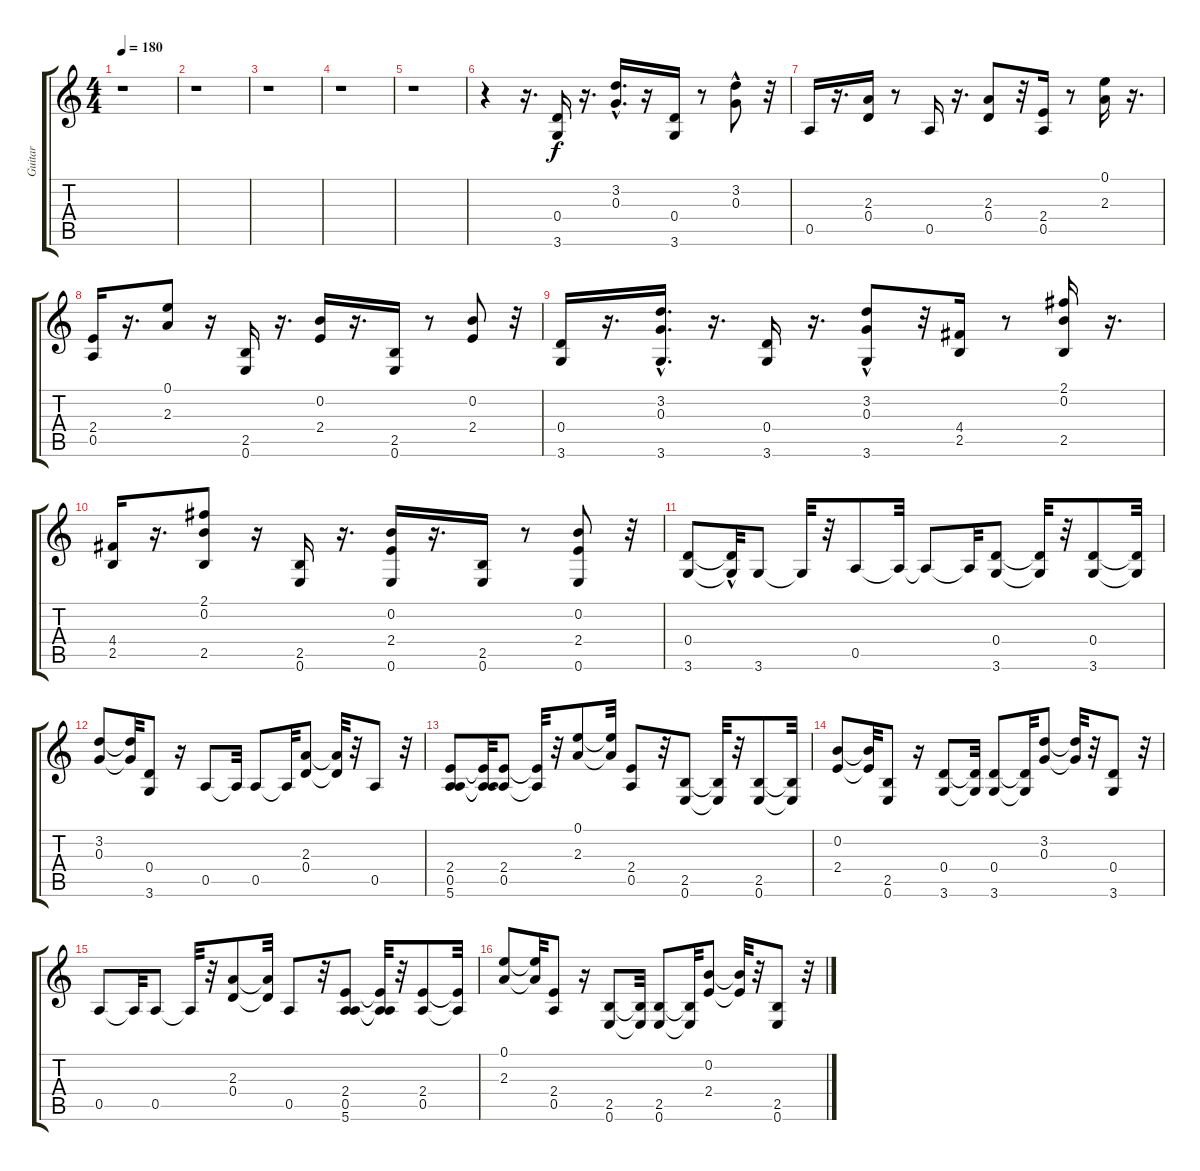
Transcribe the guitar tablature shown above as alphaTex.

\track ("Guitar" "Guitar") {instrument distortionguitar}
\staff {score tabs}
\tuning (E4 B3 G3 D3 A2 E2) {hide}
\ts (4 4)
\tempo 180
\clef g2
\ks c
r.1{dy f} |
r.1 |
r.1 |
r.1 |
r.1 |
r.4 r.16{d} (0.4 3.6).16 r.16{d} (3.2 0.3{hac}).16{d} r.16 (0.4 3.6).16 r.8 (3.2 0.3{hac}).8 r.32 |
0.5.16 r.16{d} (2.3 0.4).16 r.8 0.5.16 r.16{d} (2.3 0.4).8 r.32 (2.4 0.5).16 r.8 (0.1 2.3).16 r.16{d} |
(2.4 0.5).16 r.16{d} (0.1 2.3).8 r.16 (2.5 0.6).16 r.16{d} (0.2 2.4).16 r.16{d} (2.5 0.6).16 r.8 (0.2 2.4).8 r.32 |
(0.4 3.6).16 r.16{d} (3.2 0.3{hac} 3.6).16{d} r.16{d} (0.4 3.6).16 r.16{d} (3.2 0.3{hac} 3.6).8 r.32 (4.4 2.5).16 r.8 (2.1 0.2 2.5).16 r.16{d} |
(4.4 2.5).16 r.16{d} (2.1 0.2 2.5).8 r.16 (2.5 0.6).16 r.16{d} (0.2 2.4 0.6).16 r.16{d} (2.5 0.6).16 r.8 (0.2 2.4 0.6).8 r.32 |
(0.4 3.6).8 (0.4{hac t} 3.6{t}).32 3.6.8 3.6{t}.32 r.32 0.5.8 0.5{t}.32 0.5{t}.8 0.5{t}.32 (0.4 3.6).8 (0.4{t} 3.6{t}).32 r.32 (0.4 3.6).8 (0.4{t} 3.6{t}).32 |
(3.2 0.3).8 (3.2{t} 0.3{t}).32 (0.4 3.6).8 r.16 0.5.8 0.5{t}.32 0.5.8 0.5{t}.32 (2.3 0.4).8 (2.3{t} 0.4{t}).32 r.32 0.5.8 r.32 |
(2.4 0.5 5.6).8 (2.4{t} 0.5{t} 5.6{t}).32 (2.4 0.5).8 (2.4{t} 0.5{t}).32 r.32 (0.1 2.3).8 (0.1{t} 2.3{t}).32 (2.4 0.5).8 r.32 (2.5 0.6).8 (2.5{t} 0.6{t}).32 r.32 (2.5 0.6).8 (2.5{t} 0.6{t}).32 |
(0.2 2.4).8 (0.2{t} 2.4{t}).32 (2.5 0.6).8 r.16 (0.4 3.6).8 (0.4{t} 3.6{t}).32 (0.4 3.6).8 (0.4{t} 3.6{t}).32 (3.2 0.3).8 (3.2{t} 0.3{t}).32 r.32 (0.4 3.6).8 r.32 |
0.5.8 0.5{t}.32 0.5.8 0.5{t}.32 r.32 (2.3 0.4).8 (2.3{t} 0.4{t}).32 0.5.8 r.32 (2.4 0.5 5.6).8 (2.4{t} 0.5{t} 5.6{t}).32 r.32 (2.4 0.5).8 (2.4{t} 0.5{t}).32 |
(0.1 2.3).8 (0.1{t} 2.3{t}).32 (2.4 0.5).8 r.16 (2.5 0.6).8 (2.5{t} 0.6{t}).32 (2.5 0.6).8 (2.5{t} 0.6{t}).32 (0.2 2.4).8 (0.2{t} 2.4{t}).32 r.32 (2.5 0.6).8 r.32
